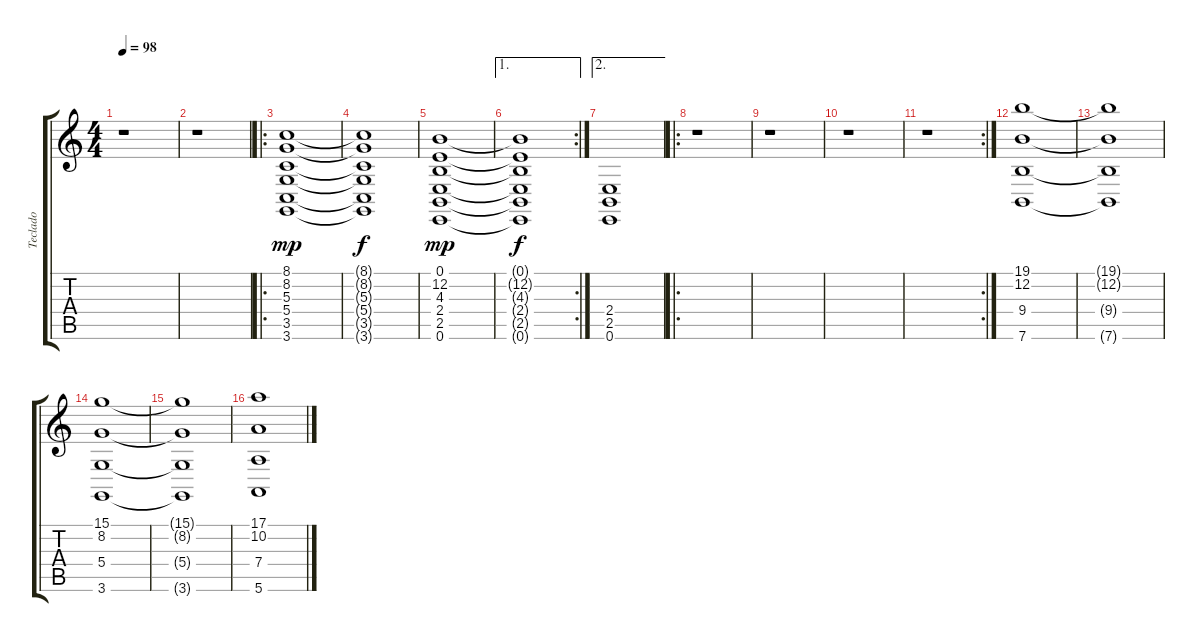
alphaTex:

\track ("Teclado" "Teclado") {instrument pad4choir}
\staff {score tabs}
\tuning (E4 B3 G3 D3 A2 E2) {hide}
\ts (4 4)
\tempo 98
\clef g2
\ks c
r.1{dy f} |
r.1 |
\ro
(8.1 8.2 5.3 5.4 3.5 3.6).1{dy mp} |
(8.1{t} 8.2{t} 5.3{t} 5.4{t} 3.5{t} 3.6{t}).1{dy f} |
(0.1 12.2 4.3 2.4 2.5 0.6).1{dy mp} |
\ae 1
\rc 2
(0.1{t} 12.2{t} 4.3{t} 2.4{t} 2.5{t} 0.6{t}).1{dy f} |
\ae 2
(2.4 2.5 0.6).1{volume 0} |
\ro
r.1 |
r.1 |
r.1 |
\rc 2
r.1 |
(19.1 12.2 9.4 7.6).1 |
(19.1{t} 12.2{t} 9.4{t} 7.6{t}).1 |
(15.1 8.2 5.4 3.6).1 |
(15.1{t} 8.2{t} 5.4{t} 3.6{t}).1 |
(17.1 10.2 7.4 5.6).1
